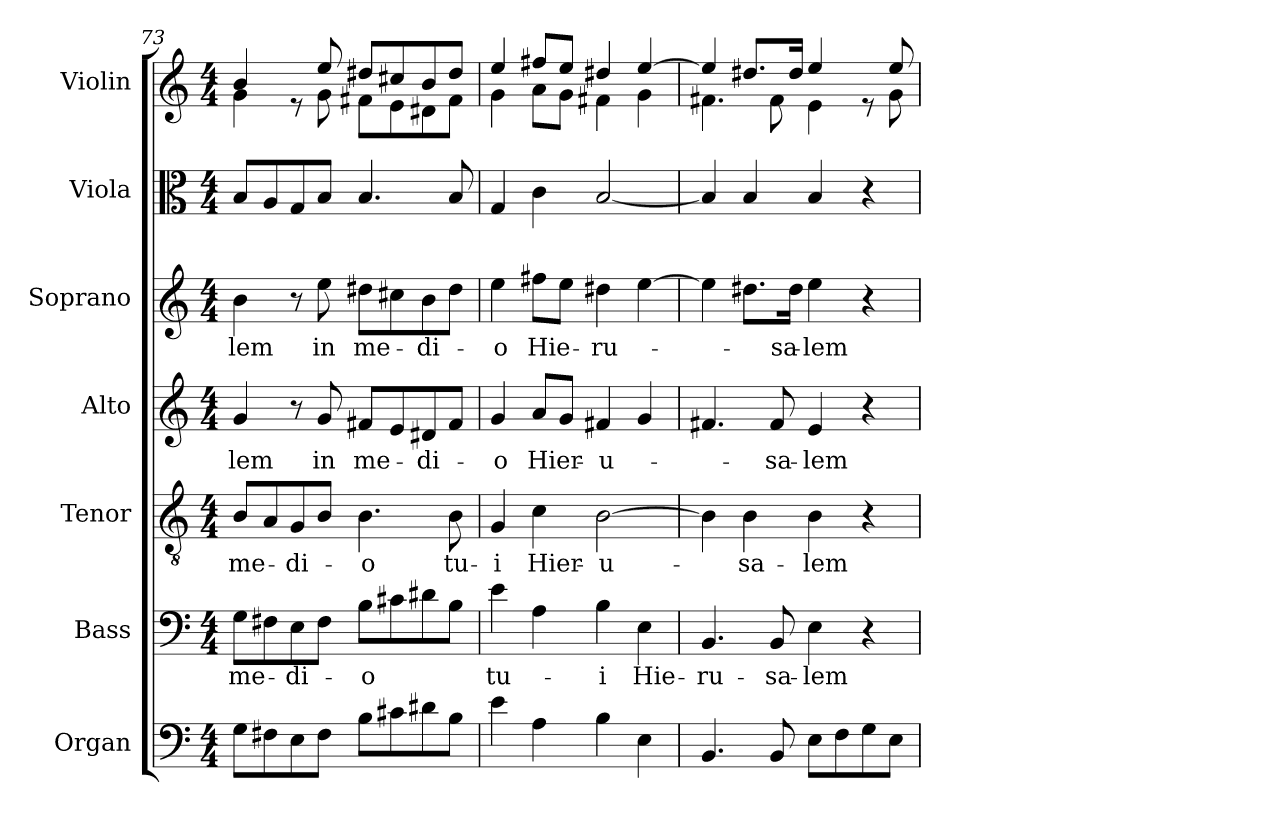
**kern	**kern	**text	**kern	**text	**kern	**text	**kern	**text	**kern	**kern
*part7	*part6	*part6	*part5	*part5	*part4	*part4	*part3	*part3	*part2	*part1
*staff7	*staff6	*staff6	*staff5	*staff5	*staff4	*staff4	*staff3	*staff3	*staff2	*staff1
*I"Organ	*I"Bass	*	*I"Tenor	*	*I"Alto	*	*I"Soprano	*	*I"Viola	*I"Violin
*I'Org.	*I'B.	*	*I'T.	*	*I'A.	*	*I'S.	*	*I'Vla.	*I'Vln.
*clefF4	*clefF4	*	*clefGv2	*	*clefG2	*	*clefG2	*	*clefC3	*clefG2
*k[]	*k[]	*	*k[]	*	*k[]	*	*k[]	*	*k[]	*k[]
*M4/4	*M4/4	*	*M4/4	*	*M4/4	*	*M4/4	*	*M4/4	*M4/4
=73	=73	=73	=73	=73	=73	=73	=73	=73	=73	=73
!	!	!LO:LY:b	!	!LO:LY:b	!	!LO:LY:b	!	!LO:LY:b	!	!
*	*	*	*	*	*	*	*	*	*	*^
8G\L	8G\L	me-	8B/L	me-	4g/	-lem	4b\	-lem	8B/L	4b/	4g\
8F#X\	8F#X\	.	8A/	.	.	.	.	.	8A/	.	.
!	!	!LO:LY:b	!	!LO:LY:b	!	!	!	!	!	!	!
8E\	8E\	-di-	8G/	-di-	8r	.	8r	.	8G/	8re	8ryy
!	!	!	!	!	!	!LO:LY:b	!	!LO:LY:b	!	!	!
8F#\J	8F#\J	.	8B/J	.	8g/	in	8ee\	in	8B/J	8ee/	8g\
!	!	!LO:LY:b	!	!LO:LY:b	!	!LO:LY:b	!	!LO:LY:b	!	!	!
8B\L	8B\L	-o	4.B\	-o	8f#X/L	me-	8dd#X\L	me-	4.B/	8dd#X/L	8f#X\L
8c#X\	8c#X\	.	.	.	8e/	.	8cc#X\	.	.	8cc#X/	8e\
!	!	!	!	!	!	!LO:LY:b	!	!LO:LY:b	!	!	!
8d#X\	8d#X\	.	.	.	8d#X/	-di-	8b\	-di-	.	8b/	8d#X\
!	!	!	!	!LO:LY:b	!	!	!	!	!	!	!
8B\J	8B\J	.	8B\	tu-	8f#/J	.	8dd#\J	.	8B/	8dd#/J	8f#\J
=74	=74	=74	=74	=74	=74	=74	=74	=74	=74	=74	=74
!	!	!LO:LY:b	!	!LO:LY:b	!	!LO:LY:b	!	!LO:LY:b	!	!	!
4e\	4e\	tu-	4G/	-i	4g/	-o	4ee\	-o	4G/	4ee/	4g\
!	!	!	!	!LO:LY:b	!	!LO:LY:b	!	!LO:LY:b	!	!	!
4A\	4A\	.	4c\	Hier-	8a/L	Hier-	8ff#X\L	Hie-	4c\	8ff#X/L	8a\L
.	.	.	.	.	8g/J	.	8ee\J	.	.	8ee/J	8g\J
!	!	!LO:LY:b	!	!LO:LY:b	!	!LO:LY:b	!	!LO:LY:b	!	!	!
4B\	4B\	-i	[2B\	-u-	4f#X/	-u-	4dd#X\	-ru-	[2B/	4dd#X/	4f#X\
!	!	!LO:LY:b	!	!	!	!	!	!	!	!	!
4E\	4E\	Hie-	.	.	4g/	.	[4ee\	.	.	[4ee/	4g\
=75	=75	=75	=75	=75	=75	=75	=75	=75	=75	=75	=75
!	!	!LO:LY:b	!	!	!	!	!	!	!	!	!
4.BB/	4.BB/	-ru-	4B\]	.	4.f#X/	.	4ee\]	.	4B/]	4ee/]	4.f#X\
!	!	!	!	!LO:LY:b	!	!	!	!	!	!	!
.	.	.	4B\	-sa-	.	.	8.dd#X\L	.	4B/	8.dd#X/L	.
!	!	!LO:LY:b	!	!	!	!LO:LY:b	!	!	!	!	!
8BB/	8BB/	-sa-	.	.	8f#/	-sa-	.	.	.	.	8f#\
!	!	!	!	!	!	!	!	!LO:LY:b	!	!	!
.	.	.	.	.	.	.	16dd#\Jk	-sa-	.	16dd#/Jk	.
!	!	!LO:LY:b	!	!LO:LY:b	!	!LO:LY:b	!	!LO:LY:b	!	!	!
8E\L	4E\	-lem	4B\	-lem	4e/	-lem	4ee\	-lem	4B/	4ee/	4e\
8F\	.	.	.	.	.	.	.	.	.	.	.
8G\	4r	.	4r	.	4r	.	4r	.	4r	8re	8ryy
8E\J	.	.	.	.	.	.	.	.	.	8ee/	8g\
*	*	*	*	*	*	*	*	*	*	*v	*v
=	=	=	=	=	=	=	=	=	=	=
*-	*-	*-	*-	*-	*-	*-	*-	*-	*-	*-
